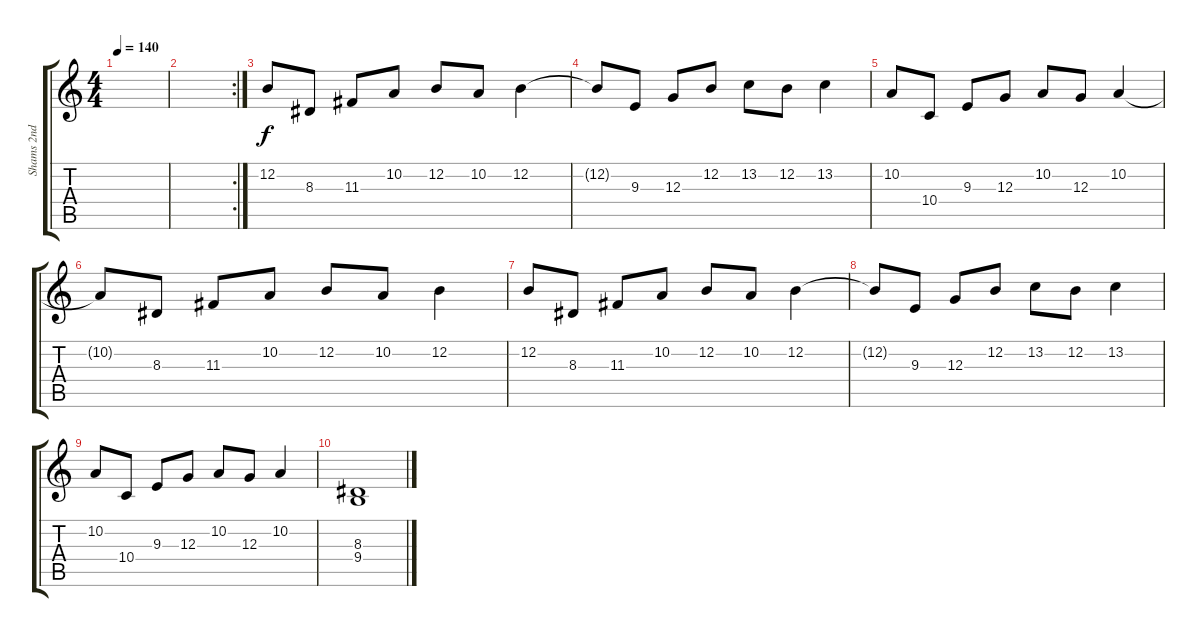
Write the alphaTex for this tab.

\track ("Shams 2nd" "Shams 2nd") {instrument stringensemble1}
\staff {score tabs}
\tuning (E4 B3 G3 D3 A2 E2) {hide}
\ts (4 4)
\tempo 140
\clef g2
\ks c
|
\rc 2
|
12.2.8 8.3.8 11.3.8 10.2.8 12.2.8 10.2.8 12.2.4 |
12.2{t}.8 9.3.8 12.3.8 12.2.8 13.2.8 12.2.8 13.2.4 |
10.2.8 10.4.8 9.3.8 12.3.8 10.2.8 12.3.8 10.2.4 |
10.2{t}.8 8.3.8 11.3.8 10.2.8 12.2.8 10.2.8 12.2.4 |
12.2.8 8.3.8 11.3.8 10.2.8 12.2.8 10.2.8 12.2.4 |
12.2{t}.8 9.3.8 12.3.8 12.2.8 13.2.8 12.2.8 13.2.4 |
10.2.8 10.4.8 9.3.8 12.3.8 10.2.8 12.3.8 10.2.4 |
(8.3 9.4).1
